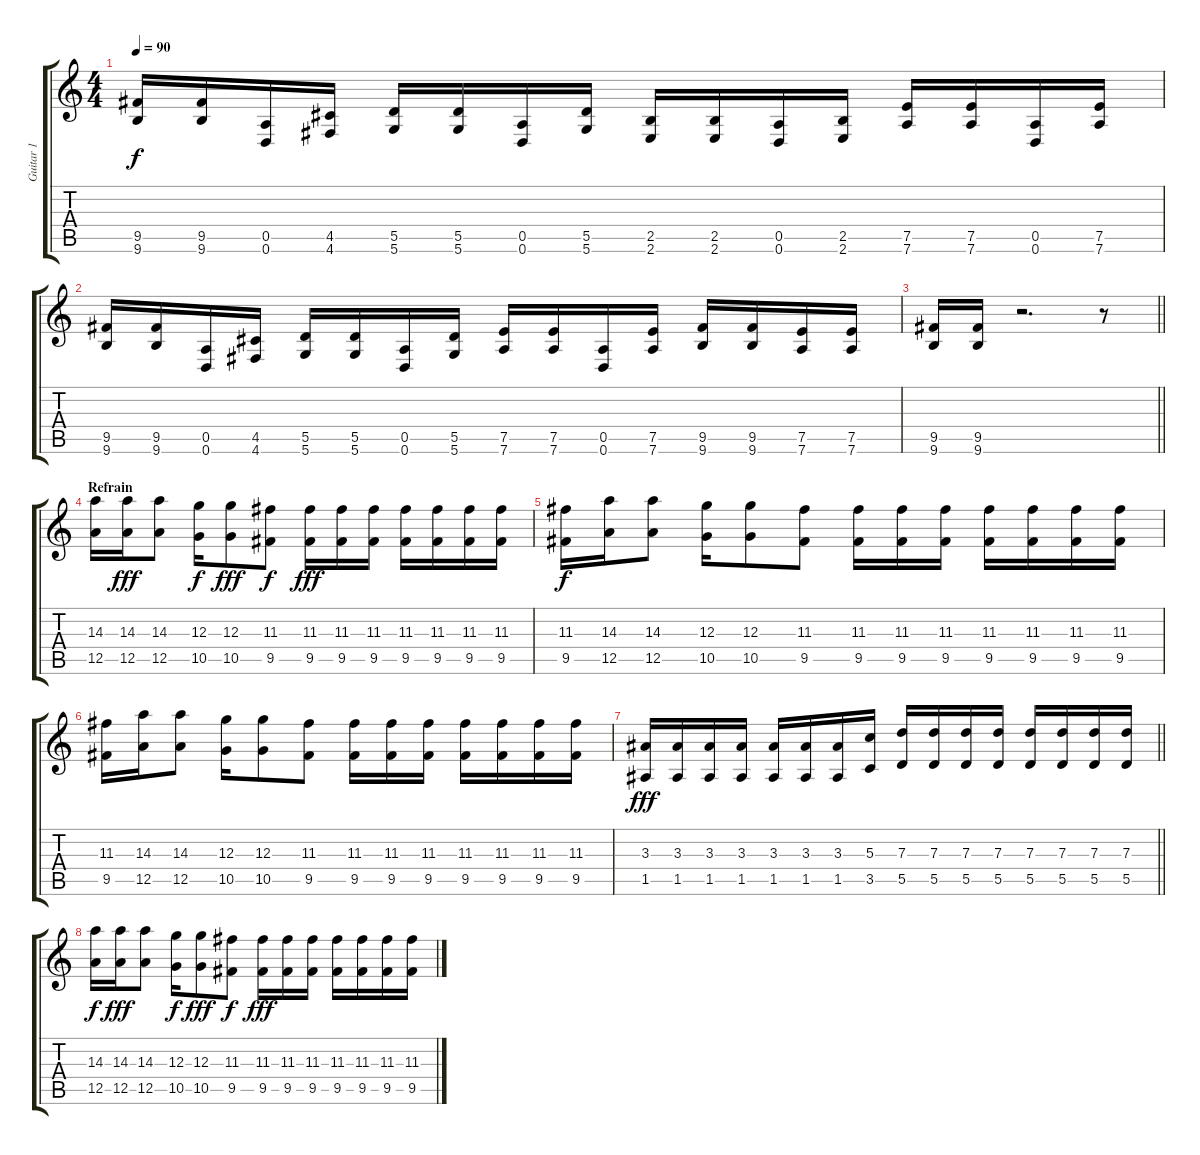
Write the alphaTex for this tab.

\track ("Guitar 1" "Guitar 1") {instrument distortionguitar}
\staff {score tabs}
\tuning (E4 B3 G3 D3 A2 D2) {hide}
\ts (4 4)
\tempo 90
\clef g2
\ks c
(9.5 9.6).16{dy f} (9.5 9.6).16 (0.5 0.6).16 (4.5 4.6).16 (5.5 5.6).16 (5.5 5.6).16 (0.5 0.6).16 (5.5 5.6).16 (2.5 2.6).16 (2.5 2.6).16 (0.5 0.6).16 (2.5 2.6).16 (7.5 7.6).16 (7.5 7.6).16 (0.5 0.6).16 (7.5 7.6).16 |
(9.5 9.6).16 (9.5 9.6).16 (0.5 0.6).16 (4.5 4.6).16 (5.5 5.6).16 (5.5 5.6).16 (0.5 0.6).16 (5.5 5.6).16 (7.5 7.6).16 (7.5 7.6).16 (0.5 0.6).16 (7.5 7.6).16 (9.5 9.6).16 (9.5 9.6).16 (7.5 7.6).16 (7.5 7.6).16 |
\barLineRight lightlight
(9.5 9.6).16 (9.5 9.6).16 r.2{d} r.8 |
\section ("" "Refrain")
(14.3 12.5).16 (14.3 12.5).16{dy fff} (14.3 12.5).8 (12.3 10.5).16{dy f} (12.3 10.5).8{dy fff} (11.3 9.5).8{dy f} (11.3 9.5).16{dy fff} (11.3 9.5).16 (11.3 9.5).16 (11.3 9.5).16 (11.3 9.5).16 (11.3 9.5).16 (11.3 9.5).16 |
(11.3 9.5).16{dy f} (14.3 12.5).16 (14.3 12.5).8 (12.3 10.5).16 (12.3 10.5).8 (11.3 9.5).8 (11.3 9.5).16 (11.3 9.5).16 (11.3 9.5).16 (11.3 9.5).16 (11.3 9.5).16 (11.3 9.5).16 (11.3 9.5).16 |
(11.3 9.5).16 (14.3 12.5).16 (14.3 12.5).8 (12.3 10.5).16 (12.3 10.5).8 (11.3 9.5).8 (11.3 9.5).16 (11.3 9.5).16 (11.3 9.5).16 (11.3 9.5).16 (11.3 9.5).16 (11.3 9.5).16 (11.3 9.5).16 |
\barLineRight lightlight
(3.3 1.5).16{dy fff} (3.3 1.5).16 (3.3 1.5).16 (3.3 1.5).16 (3.3 1.5).16 (3.3 1.5).16 (3.3 1.5).16 (5.3 3.5).16 (7.3 5.5).16 (7.3 5.5).16 (7.3 5.5).16 (7.3 5.5).16 (7.3 5.5).16 (7.3 5.5).16 (7.3 5.5).16 (7.3 5.5).16 |
(14.3 12.5).16{dy f} (14.3 12.5).16{dy fff} (14.3 12.5).8 (12.3 10.5).16{dy f} (12.3 10.5).8{dy fff} (11.3 9.5).8{dy f} (11.3 9.5).16{dy fff} (11.3 9.5).16 (11.3 9.5).16 (11.3 9.5).16 (11.3 9.5).16 (11.3 9.5).16 (11.3 9.5).16
